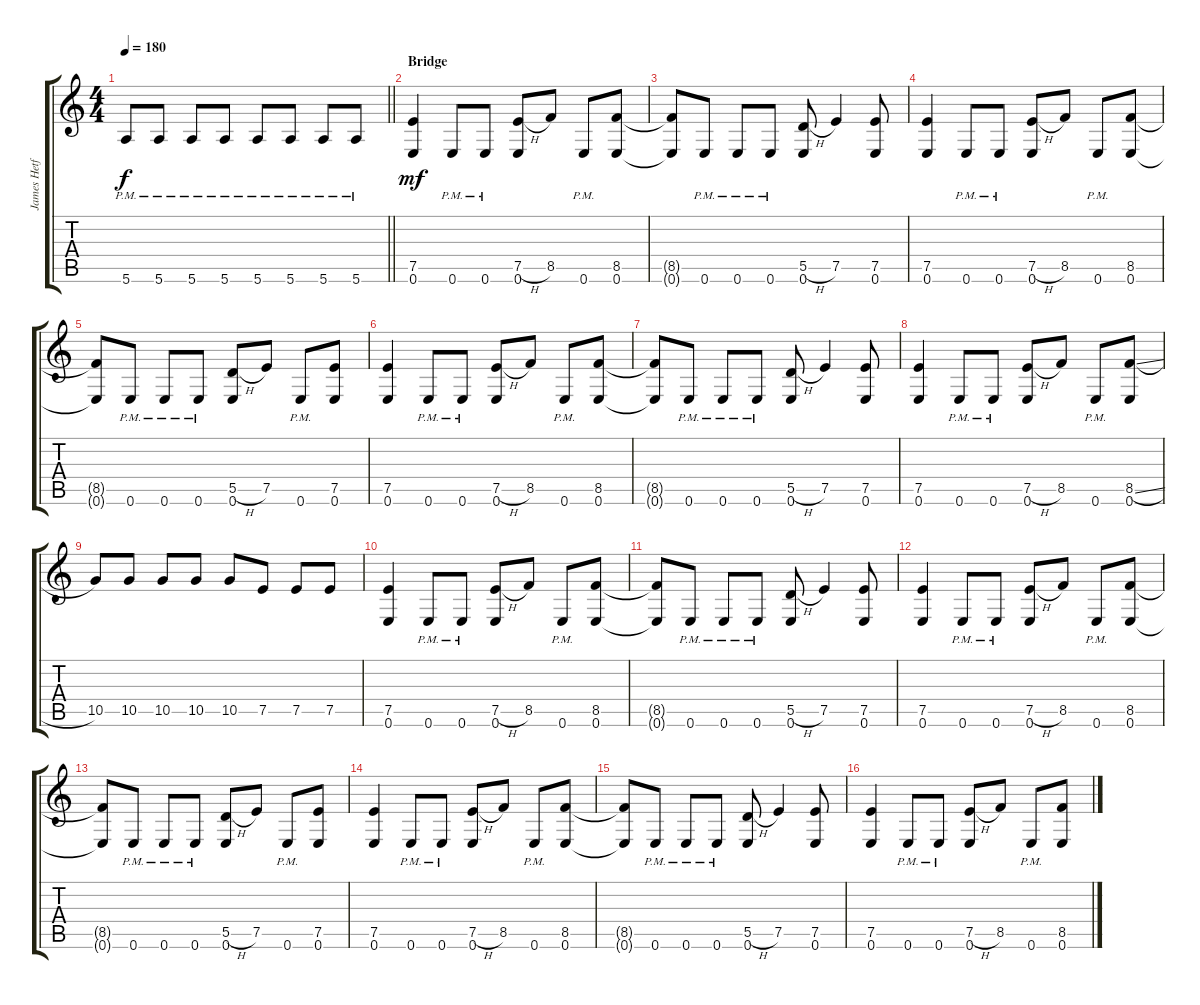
\track ("James Hetfield (Rythm)" "James Hetf") {instrument distortionguitar}
\staff {score tabs}
\tuning (E4 B3 G3 D3 A2 E2) {hide}
\ts (4 4)
\tempo 180
\clef g2
\barLineRight lightlight
\ks c
5.6{pm}.8{dy f} 5.6{pm}.8 5.6{pm}.8 5.6{pm}.8 5.6{pm}.8 5.6{pm}.8 5.6{pm}.8 5.6{pm}.8 |
\section ("" "Bridge")
(7.5 0.6).4{dy mf balance 15} 0.6{pm}.8 0.6{pm}.8 (7.5{h} 0.6).8 8.5.8 0.6{pm}.8 (8.5 0.6).8 |
(8.5{t} 0.6{t}).8 0.6{pm}.8 0.6{pm}.8 0.6{pm}.8 (5.5{h} 0.6).8 7.5.4 (7.5 0.6).8 |
(7.5 0.6).4 0.6{pm}.8 0.6{pm}.8 (7.5{h} 0.6).8 8.5.8 0.6{pm}.8 (8.5 0.6).8 |
(8.5{t} 0.6{t}).8 0.6{pm}.8 0.6{pm}.8 0.6{pm}.8 (5.5{h} 0.6).8 7.5.8 0.6{pm}.8 (7.5 0.6).8 |
(7.5 0.6).4 0.6{pm}.8 0.6{pm}.8 (7.5{h} 0.6).8 8.5.8 0.6{pm}.8 (8.5 0.6).8 |
(8.5{t} 0.6{t}).8 0.6{pm}.8 0.6{pm}.8 0.6{pm}.8 (5.5{h} 0.6).8 7.5.4 (7.5 0.6).8 |
(7.5 0.6).4 0.6{pm}.8 0.6{pm}.8 (7.5{h} 0.6).8 8.5.8 0.6{pm}.8 (8.5{sl} 0.6).8 |
10.5.8 10.5.8 10.5.8 10.5.8 10.5.8 7.5.8 7.5.8 7.5.8 |
(7.5 0.6).4 0.6{pm}.8 0.6{pm}.8 (7.5{h} 0.6).8 8.5.8 0.6{pm}.8 (8.5 0.6).8 |
(8.5{t} 0.6{t}).8 0.6{pm}.8 0.6{pm}.8 0.6{pm}.8 (5.5{h} 0.6).8 7.5.4 (7.5 0.6).8 |
(7.5 0.6).4 0.6{pm}.8 0.6{pm}.8 (7.5{h} 0.6).8 8.5.8 0.6{pm}.8 (8.5 0.6).8 |
(8.5{t} 0.6{t}).8 0.6{pm}.8 0.6{pm}.8 0.6{pm}.8 (5.5{h} 0.6).8 7.5.8 0.6{pm}.8 (7.5 0.6).8 |
(7.5 0.6).4 0.6{pm}.8 0.6{pm}.8 (7.5{h} 0.6).8 8.5.8 0.6{pm}.8 (8.5 0.6).8 |
(8.5{t} 0.6{t}).8 0.6{pm}.8 0.6{pm}.8 0.6{pm}.8 (5.5{h} 0.6).8 7.5.4 (7.5 0.6).8 |
(7.5 0.6).4 0.6{pm}.8 0.6{pm}.8 (7.5{h} 0.6).8 8.5.8 0.6{pm}.8 (8.5{sl} 0.6).8
